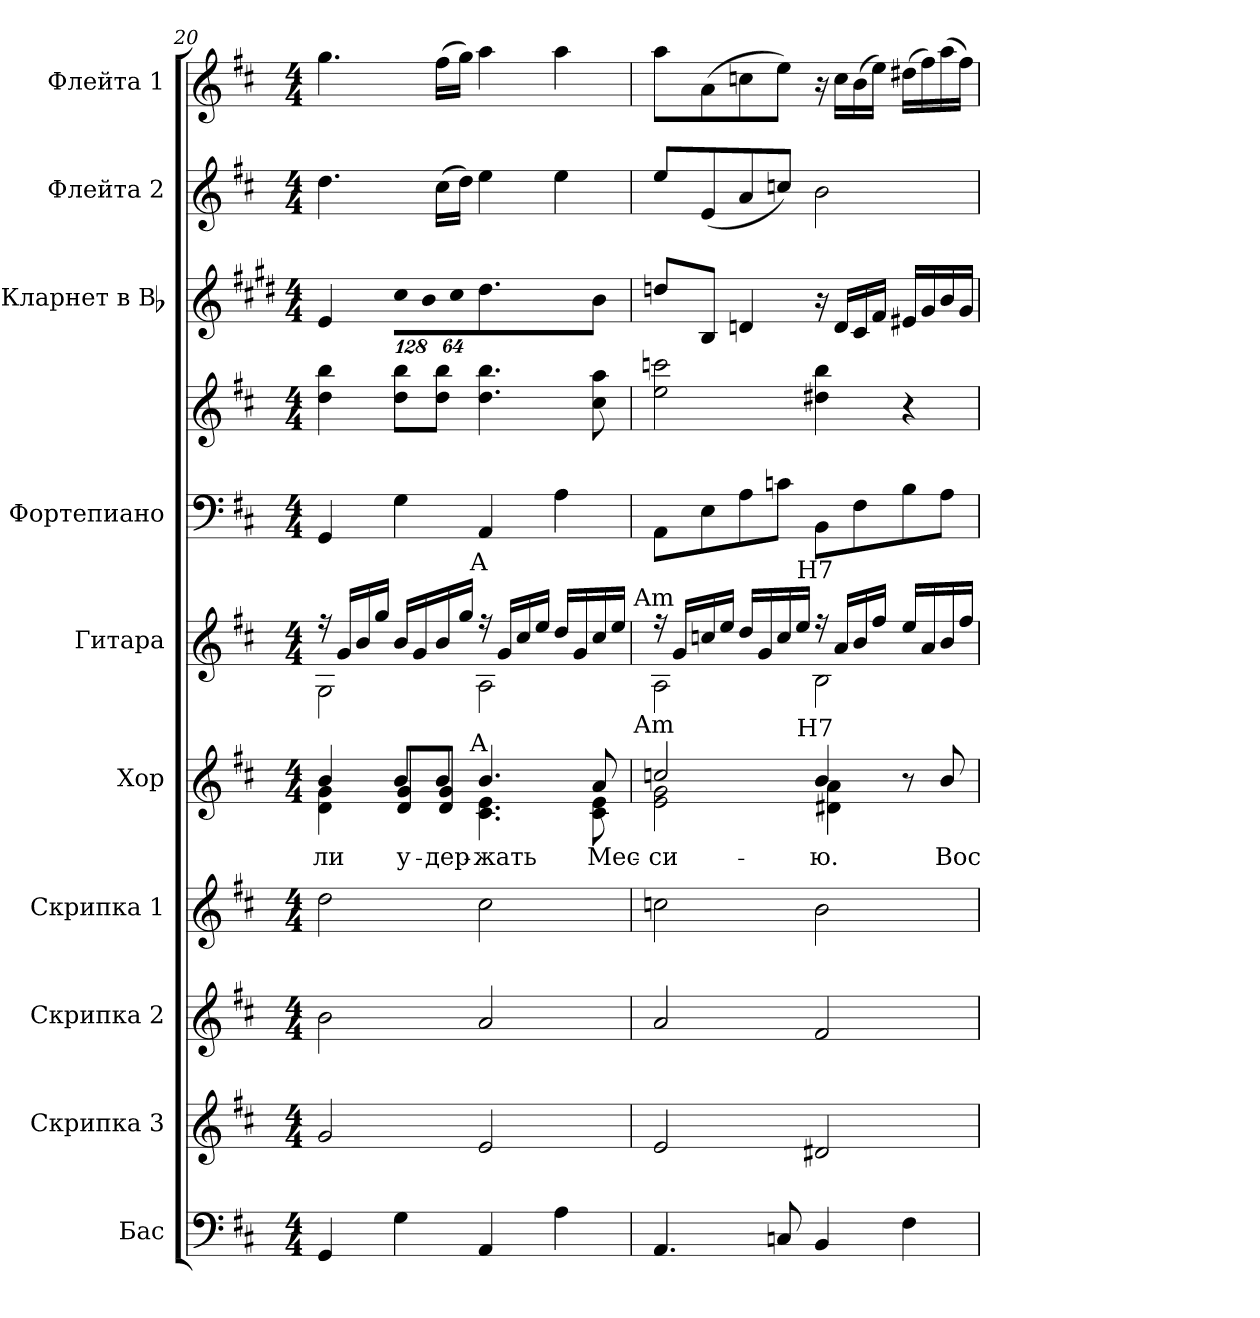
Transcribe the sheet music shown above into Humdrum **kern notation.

**kern	**kern	**kern	**kern	**kern	**text	**kern	**kern	**kern	**kern	**kern	**kern
*part10	*part9	*part8	*part7	*part6	*part6	*part5	*part4	*part4	*part3	*part2	*part1
*staff11	*staff10	*staff9	*staff8	*staff7	*staff7	*staff6	*staff5	*staff4	*staff3	*staff2	*staff1
*I"Бас	*I"Скрипка 3	*I"Скрипка 2	*I"Скрипка 1	*I"Хор	*	*I"Гитара	*I"Фортепиано	*	*I"Кларнет в Bb	*I"Флейта 2	*I"Флейта 1
*clefF4	*clefG2	*clefG2	*clefG2	*clefG2	*	*clefG2	*clefF4	*clefG2	*clefG2	*clefG2	*clefG2
*ITrd7c12	*	*	*	*	*	*ITrd7c12	*	*	*ITrd1c2	*	*
*k[f#c#]	*k[f#c#]	*k[f#c#]	*k[f#c#]	*k[f#c#]	*	*k[f#c#]	*k[f#c#]	*k[f#c#]	*k[f#c#]	*k[f#c#]	*k[f#c#]
*b:	*b:	*b:	*b:	*b:	*	*b:	*b:	*b:	*b:	*b:	*b:
*M4/4	*M4/4	*M4/4	*M4/4	*M4/4	*	*M4/4	*M4/4	*M4/4	*M4/4	*M4/4	*M4/4
=20	=20	=20	=20	=20	=20	=20	=20	=20	=20	=20	=20
!	!	!	!	!	!	!LO:TX:a:cj:t=G	!	!	!	!	!
!	!	!	!	!LO:TX:a:cj:t=G	!	!	!	!	!	!	!
!	!	!	!	!	!LO:LY:b:color=#000000	!	!	!	!	!	!
*	*	*	*	*^	*	*^	*	*	*	*	*
4GGGi/	2gi/	2bi\	2ddi\	4bi/	4di\ 4gi	-ли	16r	2GGi\	4GGi/	4ddi\ 4bbi	4di/	4.ddi\	4.ggi\
.	.	.	.	.	.	.	16Gi/LL	.	.	.	.	.	.
.	.	.	.	.	.	.	16Bi/	.	.	.	.	.	.
.	.	.	.	.	.	.	16gi/JJ	.	.	.	.	.	.
!	!	!	!	!	!	!LO:LY:b:color=#000000	!	!	!	!	!	!	!
*	*	*	*	*	*	*	*	*	*	*	*Xbrackettup	*	*
!	!	!	!	!	!	!	!	!	!	!	!LO:N:vis=8	!	!
4GGi\	.	.	.	8bi/L	8di/ 8gi/L	у-	16Bi/LL	.	4Gi\	8ddi\ 8bbiL	1024%85bi\L	.	.
.	.	.	.	.	.	.	16Gi/	.	.	.	.	.	.
!	!	!	!	!	!	!	!	!	!	!	!LO:N:vis=8	!	!
.	.	.	.	.	.	.	.	.	.	.	1024%85ai\	.	.
!	!	!	!	!	!	!LO:LY:b:color=#000000	!	!	!	!	!	!	!
.	.	.	.	8bi/J	8di/ 8gi/J	-дер-	16Bi/	.	.	8ddi\ 8bbiJ	.	(16cc#i\LL	(16ff#i\LL
!	!	!	!	!	!	!	!	!	!	!	!LO:N:vis=8	!	!
.	.	.	.	.	.	.	.	.	.	.	512%43bi\J	.	.
.	.	.	.	.	.	.	16gi/JJ	.	.	.	.	16ddi\JJ)	16ggi\JJ)
!	!	!	!	!	!	!	!LO:TX:a:cj:t=A	!	!	!	!	!	!
!	!	!	!	!LO:TX:a:cj:t=A	!	!	!	!	!	!	!	!	!
!	!	!	!	!	!	!LO:LY:b:color=#000000	!	!	!	!	!	!	!
4AAAi/	2ei/	2ai/	2cc#i\	4.bi/	4.c#i\ 4.ei	-жать	16r	2AAi\	4AAi/	4.ddi\ 4.bbi	4.cc#i\	4eei\	4aai\
.	.	.	.	.	.	.	16Gi/LL	.	.	.	.	.	.
.	.	.	.	.	.	.	16c#i/	.	.	.	.	.	.
.	.	.	.	.	.	.	16ei/JJ	.	.	.	.	.	.
4AAi\	.	.	.	.	.	.	16di/LL	.	4Ai\	.	.	4eei\	4aai\
.	.	.	.	.	.	.	16Gi/	.	.	.	.	.	.
!	!	!	!	!	!	!LO:LY:b:color=#000000	!	!	!	!	!	!	!
.	.	.	.	8ai/	8c#i\ 8ei	Мес-	16c#i/	.	.	8cc#i\ 8aai	8ai\	.	.
.	.	.	.	.	.	.	16ei/JJ	.	.	.	.	.	.
=21	=21	=21	=21	=21	=21	=21	=21	=21	=21	=21	=21	=21	=21
!	!	!	!	!	!	!	!LO:TX:a:cj:t=Am	!	!	!	!	!	!
!	!	!	!	!LO:TX:a:cj:t=Am	!	!	!	!	!	!	!	!	!
!	!	!	!	!	!	!LO:LY:b:color=#000000	!	!	!	!	!	!	!
4.AAAi/	2ei/	2ai/	2ccni\	2ccni/	2ei\ 2gi	-си-	16r	2AAi\	8AAi\L	2eei\ 2cccni	8ccni/L	8eei/L	8aai\L
.	.	.	.	.	.	.	16Gi/LL	.	.	.	.	.	.
.	.	.	.	.	.	.	16cni/	.	8Ei\	.	8Ai/J	(8ei/	(8ai\
.	.	.	.	.	.	.	16ei/JJ	.	.	.	.	.	.
.	.	.	.	.	.	.	16di/LL	.	8Ai\	.	4cni/	8ai/	8ccni\
.	.	.	.	.	.	.	16Gi/	.	.	.	.	.	.
8CCni/	.	.	.	.	.	.	16ci/	.	8cni\J	.	.	8ccni/J)	8eei\J)
.	.	.	.	.	.	.	16ei/JJ	.	.	.	.	.	.
!	!	!	!	!	!	!	!LO:TX:a:cj:t=H7	!	!	!	!	!	!
!	!	!	!	!LO:TX:a:cj:t=H7	!	!	!	!	!	!	!	!	!
!	!	!	!	!	!	!LO:LY:b:color=#000000	!	!	!	!	!	!	!
4BBBi/	2d#Xi/	2f#i/	2bi\	4bi/	4d#Xi\ 4ai	-ю.	16r	2BBi\	8BBi\L	4dd#Xi\ 4bbi	16r	2bi\	16r
.	.	.	.	.	.	.	16Ai/LL	.	.	.	16ci/LL	.	16cci\LL
.	.	.	.	.	.	.	16Bi/	.	8F#i\	.	16Bi/	.	(16bi\
.	.	.	.	.	.	.	16f#i/JJ	.	.	.	16ei/JJ	.	16eei\JJ)
4FF#i\	.	.	.	8r	4ryy	.	16ei/LL	.	8Bi\	4r	16d#Xi/LL	.	(16dd#Xi\LL
.	.	.	.	.	.	.	16Ai/	.	.	.	16f#i/	.	16ff#i\)
!	!	!	!	!	!	!LO:LY:b:color=#000000	!	!	!	!	!	!	!
.	.	.	.	8bi/	.	Вос-	16Bi/	.	8Ai\J	.	16ai/	.	(16aai\
.	.	.	.	.	.	.	16f#i/JJ	.	.	.	16f#i/JJ	.	16ff#i\JJ)
*	*	*	*	*v	*v	*	*	*	*	*	*	*	*
*	*	*	*	*	*	*v	*v	*	*	*	*	*
=	=	=	=	=	=	=	=	=	=	=	=
*-	*-	*-	*-	*-	*-	*-	*-	*-	*-	*-	*-
